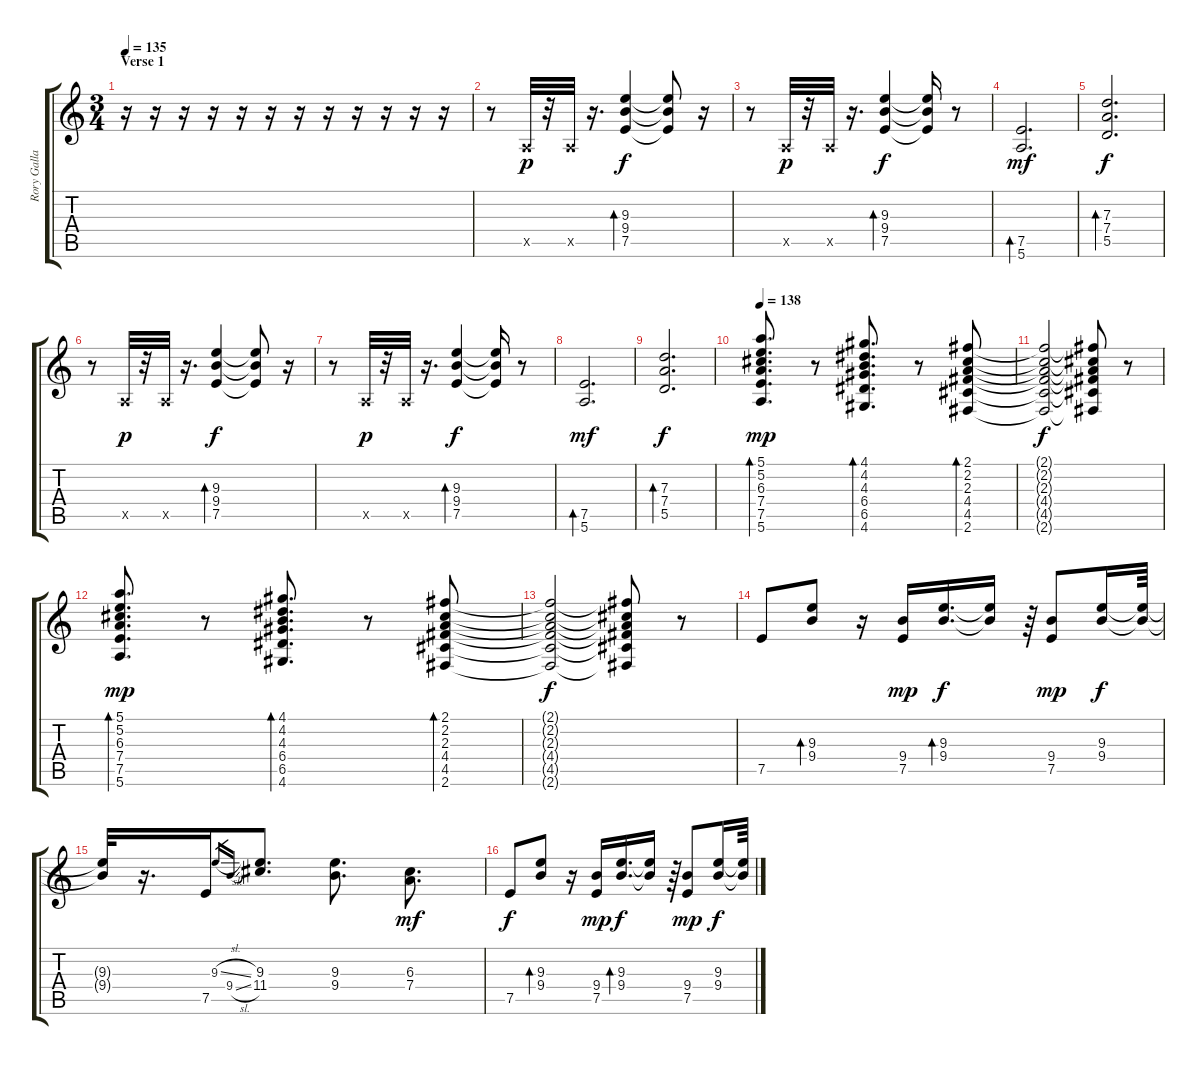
\track ("Rory Gallagher" "Rory Galla") {instrument overdrivenguitar}
\staff {score tabs}
\tuning (E4 B3 G3 D3 A2 E2) {hide}
\ts (3 4)
\section ("" "Verse 1")
\tempo 135
\clef g2
\ks c
r.16{dy p instrument overdrivenguitar} r.16 r.16 r.16 r.16 r.16 r.16 r.16 r.16 r.16 r.16 r.16 |
r.8 0.5{x}.32 r.32 0.5{x}.32 r.16{d} (9.3 9.4 7.5).4{bd 120 dy f} (9.3{t} 9.4{t} 7.5{t}).8 r.16 |
r.8 0.5{x}.32{dy p} r.32 0.5{x}.32 r.16{d} (9.3 9.4 7.5).4{bd 120 dy f} (9.3{t} 9.4{t} 7.5{t}).16 r.8 |
(7.5 5.6).2{d bd 60 dy mf} |
(7.3 7.4 5.5).2{d bd 60 dy f} |
r.8 0.5{x}.32{dy p} r.32 0.5{x}.32 r.16{d} (9.3 9.4 7.5).4{bd 120 dy f} (9.3{t} 9.4{t} 7.5{t}).8 r.16 |
r.8 0.5{x}.32{dy p} r.32 0.5{x}.32 r.16{d} (9.3 9.4 7.5).4{bd 120 dy f} (9.3{t} 9.4{t} 7.5{t}).16 r.8 |
(7.5 5.6).2{d bd 60 dy mf} |
(7.3 7.4 5.5).2{d bd 60 dy f} |
\tempo 138
(5.1 5.2 6.3 7.4 7.5 5.6).8{d bd 60 dy mp} r.8 (4.1 4.2 4.3 6.4 6.5 4.6).8{d bd 60} r.8 (2.1 2.2 2.3 4.4 4.5 2.6).8{bd 120} |
(2.1{t} 2.2{t} 2.3{t} 4.4{t} 4.5{t} 2.6{t}).2{dy f} (2.1{t} 2.2{t} 2.3{t} 4.4{t} 4.5{t} 2.6{t}).8 r.8 |
(5.1 5.2 6.3 7.4 7.5 5.6).8{d bd 60 dy mp} r.8 (4.1 4.2 4.3 6.4 6.5 4.6).8{d bd 60} r.8 (2.1 2.2 2.3 4.4 4.5 2.6).8{bd 120} |
(2.1{t} 2.2{t} 2.3{t} 4.4{t} 4.5{t} 2.6{t}).2{dy f} (2.1{t} 2.2{t} 2.3{t} 4.4{t} 4.5{t} 2.6{t}).8 r.8 |
7.5.8 (9.3 9.4).8{bd 120} r.16 (9.4 7.5).16{dy mp} (9.3 9.4).16{d bd 30 dy f} (9.3{t} 9.4{t}).16 r.64 (9.4 7.5).8{dy mp} (9.3 9.4).16{dy f} (9.3{t} 9.4{t}).64 |
(9.3{t} 9.4{t}).32 r.16{d} 7.5.16 9.3{sl}.16{gr} 9.4{sl}.16{gr} (9.3 11.4).8{d} (9.3 9.4).8{d} (6.3 7.4).8{d dy mf} |
7.5.8{dy f} (9.3 9.4).8{bd 120} r.16 (9.4 7.5).16{dy mp} (9.3 9.4).16{d bd 30 dy f} (9.3{t} 9.4{t}).16 r.64 (9.4 7.5).8{dy mp} (9.3 9.4).16{dy f} (9.3{t} 9.4{t}).64
